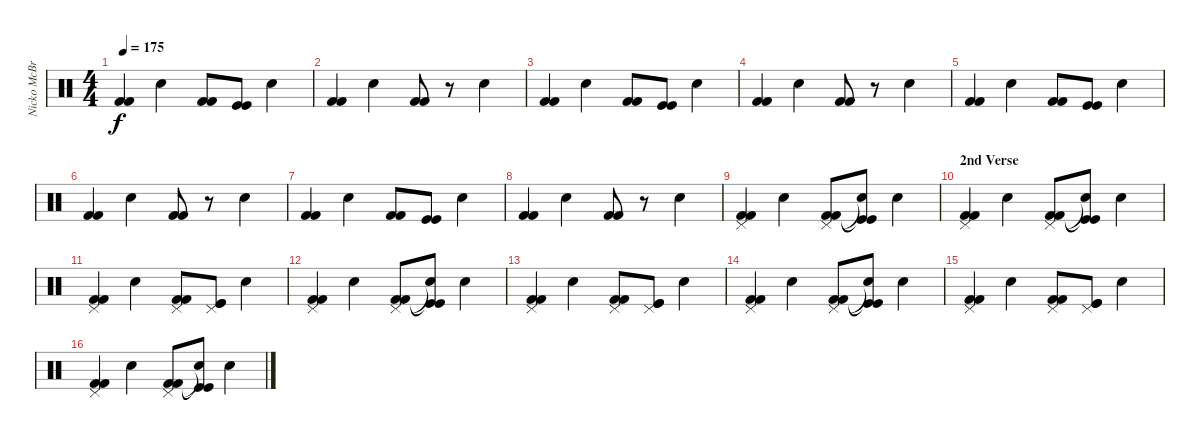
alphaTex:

\track ("Nicko McBrian" "Nicko McBr") {instrument percussion}
\staff {score}
\articulation defaults
\ts (4 4)
\tempo 175
\clef neutral
\ks c
("Kick (hit) 2" "Kick (hit) 2").4{dy f} "Snare (hit) 2".4 ("Kick (hit) 2" "Kick (hit) 2").8 ("Kick (hit)" "Kick (hit)").8 "Snare (hit) 2".4 |
("Kick (hit) 2" "Kick (hit) 2").4 "Snare (hit) 2".4 ("Kick (hit) 2" "Kick (hit) 2").8 r.8 "Snare (hit) 2".4 |
("Kick (hit) 2" "Kick (hit) 2").4 "Snare (hit) 2".4 ("Kick (hit) 2" "Kick (hit) 2").8 ("Kick (hit)" "Kick (hit)").8 "Snare (hit) 2".4 |
("Kick (hit) 2" "Kick (hit) 2").4 "Snare (hit) 2".4 ("Kick (hit) 2" "Kick (hit) 2").8 r.8 "Snare (hit) 2".4 |
("Kick (hit) 2" "Kick (hit) 2").4 "Snare (hit) 2".4 ("Kick (hit) 2" "Kick (hit) 2").8 ("Kick (hit)" "Kick (hit)").8 "Snare (hit) 2".4 |
("Kick (hit) 2" "Kick (hit) 2").4 "Snare (hit) 2".4 ("Kick (hit) 2" "Kick (hit) 2").8 r.8 "Snare (hit) 2".4 |
("Kick (hit) 2" "Kick (hit) 2").4 "Snare (hit) 2".4 ("Kick (hit) 2" "Kick (hit) 2").8 ("Kick (hit)" "Kick (hit)").8 "Snare (hit) 2".4 |
("Kick (hit) 2" "Kick (hit) 2").4 "Snare (hit) 2".4 ("Kick (hit) 2" "Kick (hit) 2").8 r.8 "Snare (hit) 2".4 |
("Pedal Hi-Hat (hit)" "Kick (hit) 2" "Kick (hit) 2").4 "Snare (hit) 2".4 ("Pedal Hi-Hat (hit)" "Kick (hit) 2" "Kick (hit) 2").8 ("Snare (hit)"{t} "Kick (hit)"{t} "Kick (hit)"{t}).8 "Snare (hit) 2".4 |
\section ("" "2nd Verse")
("Pedal Hi-Hat (hit)" "Kick (hit) 2" "Kick (hit) 2").4 "Snare (hit) 2".4 ("Pedal Hi-Hat (hit)" "Kick (hit) 2" "Kick (hit) 2").8 ("Snare (hit)"{t} "Kick (hit)"{t} "Kick (hit)"{t}).8 "Snare (hit) 2".4 |
("Pedal Hi-Hat (hit)" "Kick (hit) 2" "Kick (hit) 2").4 "Snare (hit) 2".4 ("Pedal Hi-Hat (hit)" "Kick (hit) 2" "Kick (hit) 2").8 ("Pedal Hi-Hat (hit)" "Kick (hit)" "Kick (hit)").8 "Snare (hit) 2".4 |
("Pedal Hi-Hat (hit)" "Kick (hit) 2" "Kick (hit) 2").4 "Snare (hit) 2".4 ("Pedal Hi-Hat (hit)" "Kick (hit) 2" "Kick (hit) 2").8 ("Snare (hit)"{t} "Kick (hit)"{t} "Kick (hit)"{t}).8 "Snare (hit) 2".4 |
("Pedal Hi-Hat (hit)" "Kick (hit) 2" "Kick (hit) 2").4 "Snare (hit) 2".4 ("Pedal Hi-Hat (hit)" "Kick (hit) 2" "Kick (hit) 2").8 ("Pedal Hi-Hat (hit)" "Kick (hit)" "Kick (hit)").8 "Snare (hit) 2".4 |
("Pedal Hi-Hat (hit)" "Kick (hit) 2" "Kick (hit) 2").4 "Snare (hit) 2".4 ("Pedal Hi-Hat (hit)" "Kick (hit) 2" "Kick (hit) 2").8 ("Snare (hit)"{t} "Kick (hit)"{t} "Kick (hit)"{t}).8 "Snare (hit) 2".4 |
("Pedal Hi-Hat (hit)" "Kick (hit) 2" "Kick (hit) 2").4 "Snare (hit) 2".4 ("Pedal Hi-Hat (hit)" "Kick (hit) 2" "Kick (hit) 2").8 ("Pedal Hi-Hat (hit)" "Kick (hit)" "Kick (hit)").8 "Snare (hit) 2".4 |
("Pedal Hi-Hat (hit)" "Kick (hit) 2" "Kick (hit) 2").4 "Snare (hit) 2".4 ("Pedal Hi-Hat (hit)" "Kick (hit) 2" "Kick (hit) 2").8 ("Snare (hit)"{t} "Kick (hit)"{t} "Kick (hit)"{t}).8 "Snare (hit) 2".4
